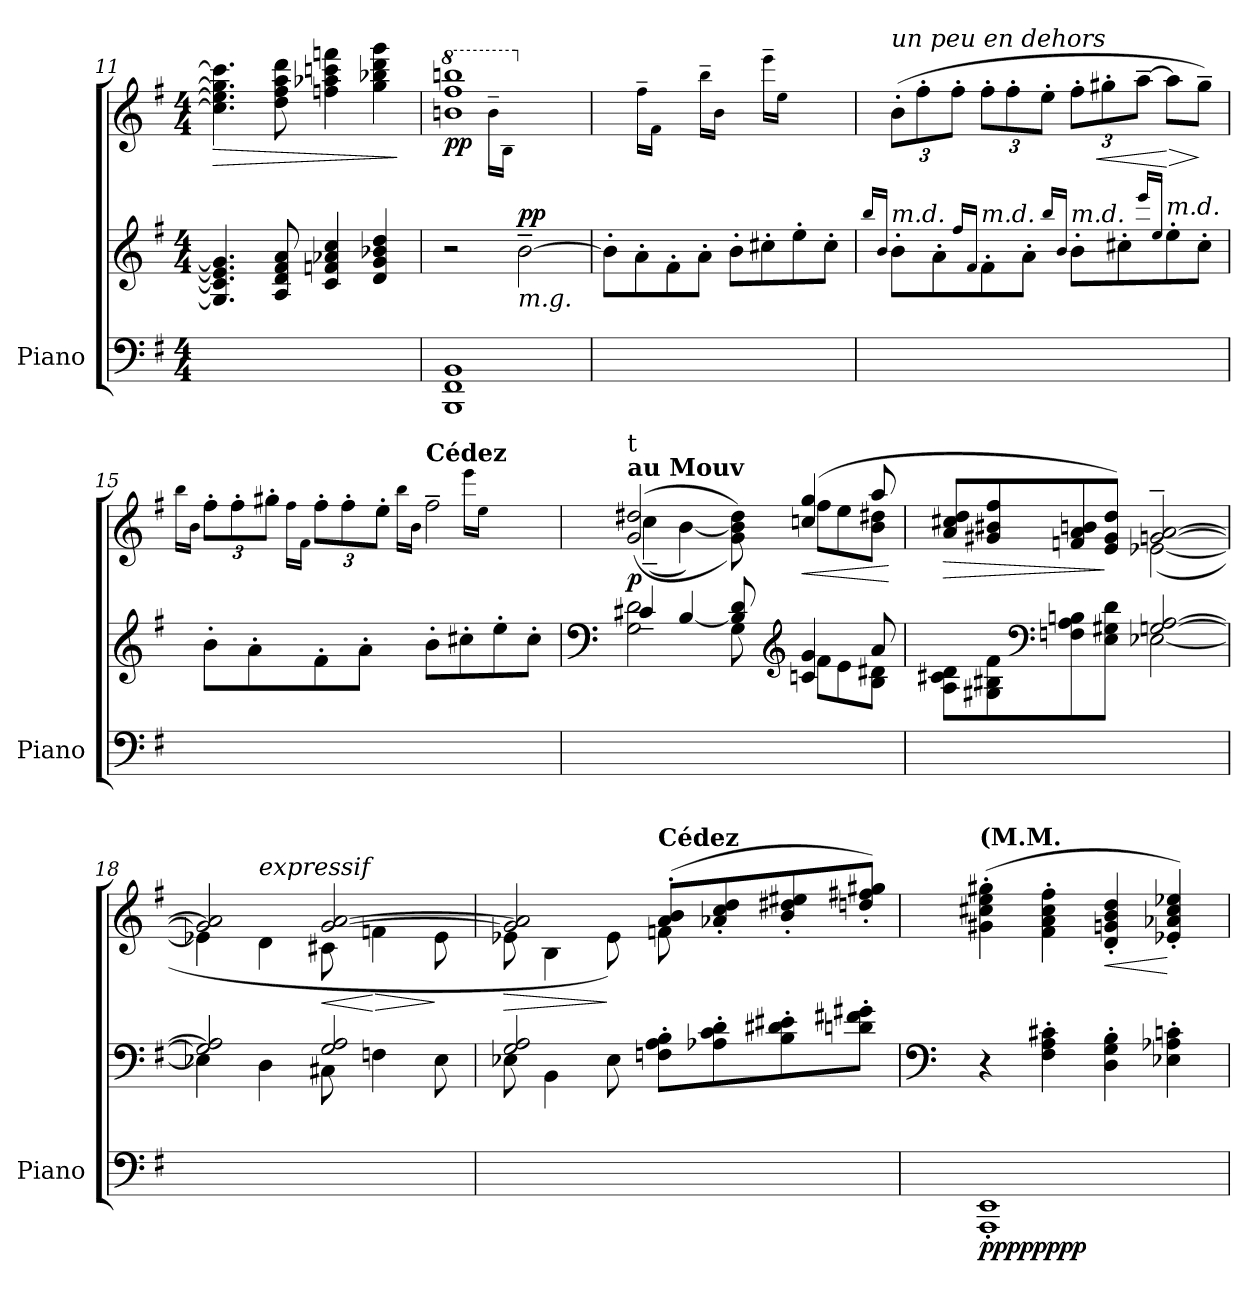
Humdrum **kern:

**kern	**kern	**kern	**dynam
*part1	*part1	*part1	*part1
*staff3	*staff2	*staff1	*staff1/2/3
*I"Piano	*	*	*
*I'Piano	*	*	*
*clefF4	*clefG2	*clefG2	*
*k[f#]	*k[f#]	*k[f#]	*
*M4/4	*M4/4	*M4/4	*
=11	=11	=11	=11
!	!	!	!LO:HP:b
!	!	!	!LO:DY:n=1:b
!	!	!	!LO:DY:n=2:b
1ryy	4.G/] 4.c/] 4.e/] 4.g/]	4.cc\] 4.ee\] 4.gg\] 4.ccc\]	> other-dynamics p
.	8A/ 8d/ 8f#/ 8a/	8dd\ 8ff#\ 8aa\ 8ddd\	.
.	4c/ 4fn/ 4a-X/ 4cc/	4ffn\ 4aa-X\ 4cccn\ 4fffn\	.
.	4d/ 4g/ 4b-X/ 4dd/	4gg\ 4bb-X\ 4ddd\ 4ggg\	.
.	.	.	]
=12	=12	=12	=12
*8ba	*	*	*
*	*	*8va	*
*	*	*^	*
!	!	!	!	!LO:DY:b
1BBBB 1FFF# 1BBB	2r	1bbn 1fff# 1bbbn	2ryy	pp
.	.	.	16qbb~\LL	.
.	.	.	16qb\JJ	.
*	*	*X8va	*	*
!	!LO:TX:b:i:t=m.g.	!	!	!
!	!	!	!	!LO:DY:a=2
.	[2b~\	.	2ryy	pp
=13	=13	=13	=13	=13
*X8ba	*	*	*	*
1ryy	8b'\L]	1ryy	4ryy	.
.	8a'\	.	.	.
.	.	.	16qff#~>\LL	.
.	.	.	(>16qf#\JJ	.
.	8f#'\)	.	4ryy	.
.	8a'\J	.	.	.
.	.	.	16qbb~>\LL	.
.	.	.	(>16qb\JJ	.
.	8b'\L)	.	4ryy	.
.	8cc#X'\	.	.	.
.	.	.	16qeee~>\LL	.
.	.	.	(>16qee\JJ	.
.	8ee'\)	.	4ryy	.
.	8cc#'\J	.	.	.
*	*	*v	*v	*
!!LO:LB:g=z
=14	=14	=14	=14
.	16qbb/LL	.	.
.	16qb/JJ	.	.
*	*	*Xbrackettup	*
!	!	!LO:TX:i:t=un peu en dehors	!
!	!LO:TX:a:i:t=m.d.	!	!
1ryy	8b'\L	(>12b'\L	.
.	.	12ff#'\	.
.	8a'\	.	.
.	.	12ff#'\J	.
.	16qff#/LL	.	.
.	16qf#/JJ	.	.
!	!LO:TX:a:i:t=m.d.	!	!
.	8f#'\	12ff#'\L	.
.	.	12ff#'\	.
.	8a'\J	.	.
.	.	12ee'\J	.
.	16qbb/LL	.	.
.	16qb/JJ	.	.
!	!LO:TX:a:i:t=m.d.	!	!
.	8b'\L	12ff#'\L	.
!	!	!	!LO:HP:b
.	.	12gg#X'\	<
.	8cc#X'\	.	.
.	.	[12aa~\J	.
.	16qeee/LL	.	.
.	16qee/JJ	.	.
!	!LO:TX:a:i:t=m.d.	!	!
!	!	!	!LO:HP:n=1:b
.	8ee'\	8aa\L]	[ >
.	8cc#'\J	8gg#~\J)	]
=15	=15	=15	=15
*	*	*^	*
.	.	.	16qbb\LL	.
.	.	.	(<16qb\JJ	.
1ryy	8b'\L)	12ff#'\L	4ryy	.
.	.	12ff#'\	.	.
.	8a'\	.	.	.
.	.	12gg#X'\J	.	.
.	.	.	16qff#\LL	.
.	.	.	(<16qf#\JJ	.
.	8f#'\)	12ff#'\L	4ryy	.
.	.	12ff#'\	.	.
.	8a'\J	.	.	.
.	.	12ee'\J	.	.
.	.	.	16qbb\LL	.
.	.	.	(<16qb\JJ	.
!	!	!LO:TX:a:B:t=Cédez	!	!
.	8b'\L)	2ff#~\	4ryy	.
.	8cc#X'\	.	.	.
.	.	.	16qeee\LL	.
.	.	.	(<16qee\JJ	.
.	8ee'\)	.	4ryy	.
.	8cc#'\J	.	.	.
=16	=16	=16	=16	=16
*	*clefF4	*	*	*
*	*^	*	*	*
!	!	!	!LO:TX:a:B:t=au Mouv	!	!
!	!	!	!LO:TX:a:t=t	!	!
!	!	!	!	!	!LO:DY:b
1ryy	2G\ 2d\	4c#X~/	(>(<2g/ 2dd#X/	(>4cc~>\	p
.	.	[4B/	.	[4b\)	.
.	8B/] 8d/	8G\	8g\ 8b\] 8dd#\))	8ryy	.
*	*clefG2	*	*	*	*
!	!	!	!	!	!LO:HP:b
.	4cn/ 4g/	8f#\L	(>4ccn/ 4gg/	8ff#\L	<
.	.	8e\	.	8ee\	.
.	8a/	8B\ 8d#X\J	8aa/	8b\ 8dd#X\J	.
*	*v	*v	*	*	*
*	*	*v	*v	*
.	.	.	[
!!LO:LB:g=z
=17	=17	=17	=17
*	*^	*	*
!	!	!	!	!LO:HP:b
*	*	*	*^	*
1ryy	8A\ 8c#X\ 8d\L	2ryy	8a/ 8cc#X/ 8dd/L	2ryy	>
.	8G#X\ 8B#X\ 8f#\	.	8g#X/ 8b#X/ 8ff#/	.	.
*	*clefF4	*	*	*	*
.	8Fn\ 8A\ 8Bn\	.	8fn/ 8a/ 8bn/	.	.
.	8E\ 8G#X\ 8d\J	.	8e/ 8g#/ 8dd/J)	.	]
.	[2Gn/ [2A/	[2E-X\	[2gn/~ [2a/~	(<[2e-X\	.
=18	=18	=18	=18	=18	=18
1ryy	2G/] 2A/]	4E-X\]	2g/] 2a/]	4e-X\]	.
!	!	!	!	!LO:TX:i:t=expressif	!
.	.	4D\	.	4d\	.
!	!	!	!	!	!LO:HP:b
.	2G/ 2A/	8C#X\	[2g/ [2a/	8c#X\	<
!	!	!	!	!	!LO:HP:n=1:b
.	.	4Fn\	.	4fn\	[ >
.	.	8E-\	.	8e-\	]
=19	=19	=19	=19	=19	=19
!	!	!	!	!	!LO:HP:b
1ryy	2G/ 2A/	8E-X\	2g/] 2a/]	8e-X\	>
.	.	4BB\	.	4B\	.
.	.	8E-\	.	8e-\)	]
!	!	!	!LO:TX:a:B:t=Cédez	!	!
.	8Fn\' 8A\' 8B\'L	2ryy	(>8a/' 8b/'L	8fn\	.
.	8A-X\' 8c\' 8d\'	.	8a-X/' 8cc/' 8dd/'	8ryy	.
.	8B\' 8d#X\' 8e#X\'	.	8b/' 8dd#X/' 8ee#X/'	4ryy	.
.	8dn\' 8f#X\' 8g#X\'J	.	8ddn/' 8ff#X/' 8gg#X/'J)	.	.
*	*v	*v	*	*	*
*	*	*v	*v	*
!!LO:LB:g=z
=20	=20	=20	=20
*	*clefF4	*	*
*	*	*MM60	*
!	!	!LO:TX:a:B:t=(M.M.	!
!	!	!	!LO:DY:b=3
!	!	!	!LO:DY:n=1:b=3
!	!	!	!LO:DY:n=2:b
1AAA' 1EE'	4r	(>4g#X\' 4cc#X\' 4ee\' 4gg#X\'	ppp ppp pp
.	4F#\' 4A\' 4c#X\'	4f#\' 4a\' 4cc#\' 4ff#\'	.
!	!	!	!LO:HP:b
.	4D\' 4G\' 4B\'	4d/' 4gn/' 4b/' 4dd/'	<
.	4E-X\' 4A-X\' 4cn\'	4e-X/' 4a-X/' 4cc#/' 4ee-X/')	[
=	=	=	=
*-	*-	*-	*-
